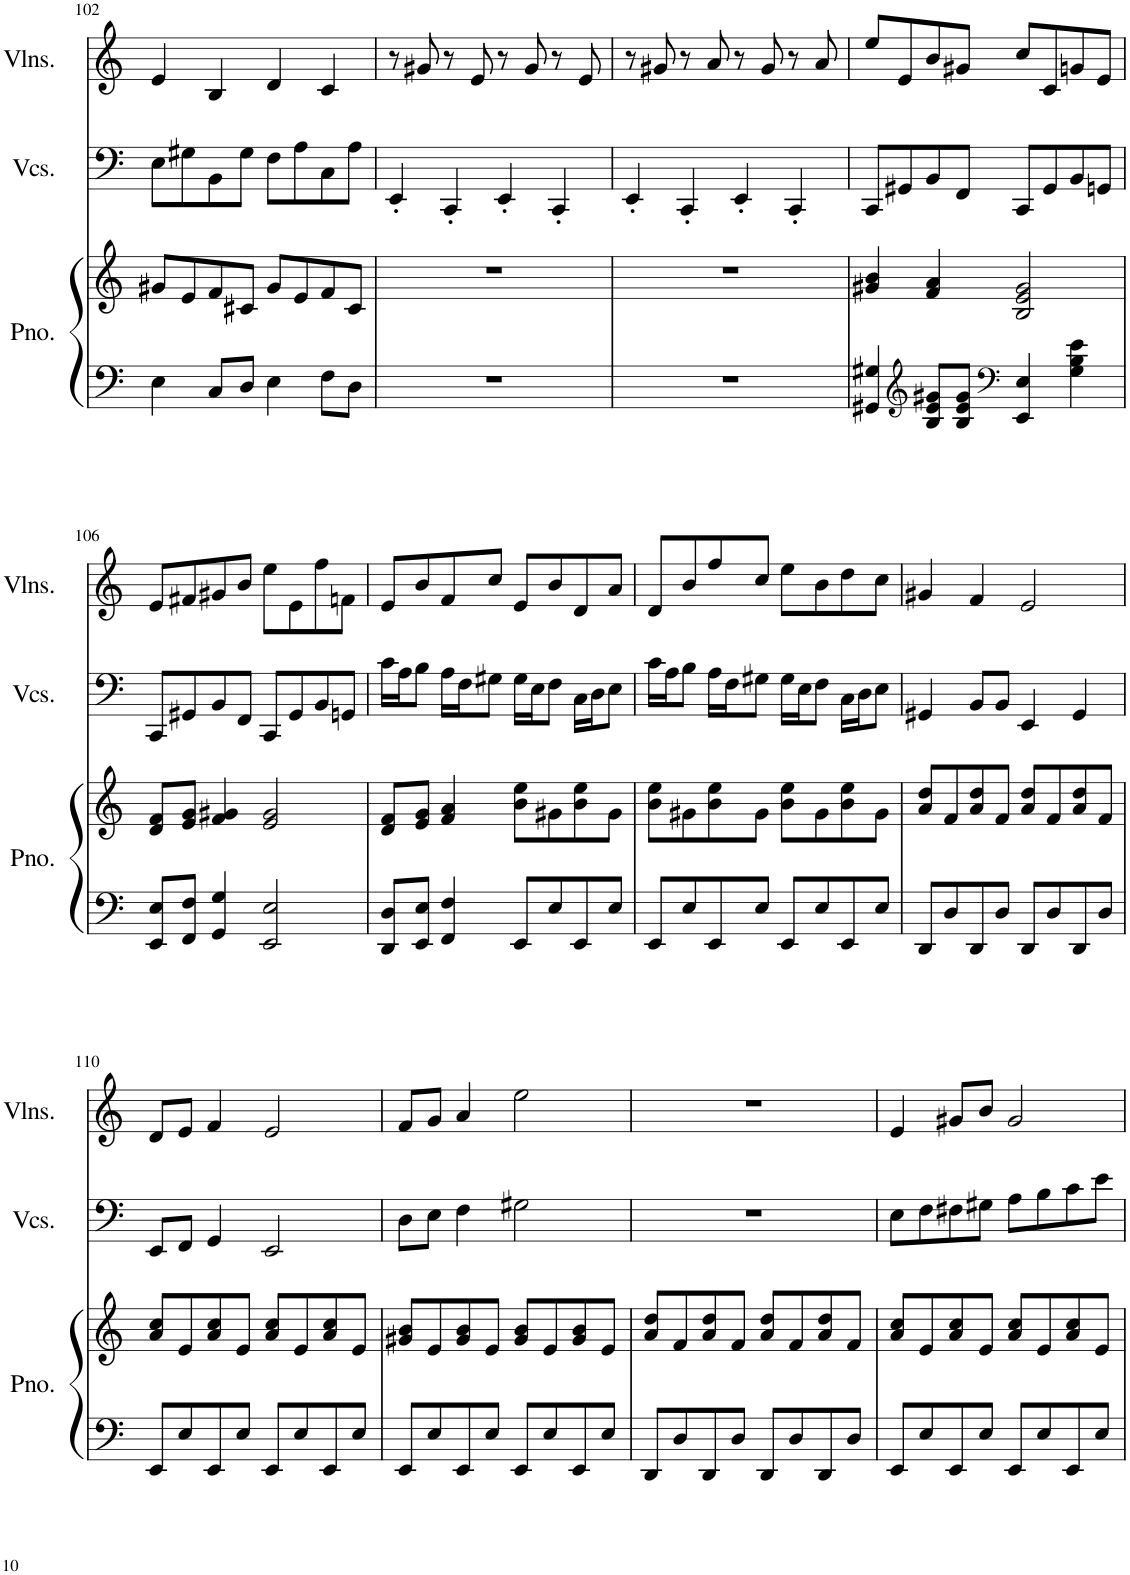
**kern	**kern	**kern	**kern
*part3	*part3	*part2	*part1
*staff4	*staff3	*staff2	*staff1
*I"Piano	*	*I"Violoncellos	*I"Violins
*I'Pno.	*	*I'Vcs.	*I'Vlns.
!!LO:PB:g=z
*clefF4	*clefG2	*clefF4	*clefG2
*k[]	*k[]	*k[]	*k[]
*M4/4	*M4/4	*M4/4	*M4/4
=102	=102	=102	=102
4E\	8g#X/L	8E\L	4e/
.	8e/	8G#X\	.
8C/L	8f/	8BB\	4B/
8D/J	8c#X/J	8G#\J	.
4E\	8g#/L	8F\L	4d/
.	8e/	8A\	.
8F\L	8f/	8C\	4c/
8D\J	8c#/J	8A\J	.
=103	=103	=103	=103
1r	1r	4EE'/	8r
.	.	.	8g#X/
.	.	4CC'/	8r
.	.	.	8e/
.	.	4EE'/	8r
.	.	.	8g#/
.	.	4CC'/	8r
.	.	.	8e/
=104	=104	=104	=104
1r	1r	4EE'/	8r
.	.	.	8g#X/
.	.	4CC'/	8r
.	.	.	8a/
.	.	4EE'/	8r
.	.	.	8g#/
.	.	4CC'/	8r
.	.	.	8a/
=105	=105	=105	=105
4GG#X/ 4G#X/	4g#X/ 4b/	8CC/L	8ee/L
.	.	8GG#X/	8e/
*clefG2	*	*	*
8B/ 8e/ 8g#X/L	4f/ 4a/	8BB/	8b/
8B/ 8e/ 8g#/J	.	8FF/J	8g#X/J
*clefF4	*	*	*
4EE/ 4E/	2B/ 2e/ 2g#/	8CC/L	8cc/L
.	.	8GG#/	8c/
4G#\ 4B\ 4e\	.	8BB/	8gn/
.	.	8GGn/J	8e/J
!!LO:LB:g=z
=106	=106	=106	=106
8EE/ 8E/L	8d/ 8f/L	8CC/L	8e/L
8FF/ 8F/J	8e/ 8g/J	8GG#X/	8f#X/
4GG/ 4G/	4f/ 4g#X/	8BB/	8g#X/
.	.	8FF/J	8b/J
2EE/ 2E/	2e/ 2g#/	8CC/L	8ee\L
.	.	8GG#/	8e\
.	.	8BB/	8ff\
.	.	8GGn/J	8fn\J
=107	=107	=107	=107
8DD/ 8D/L	8d/ 8f/L	16c\LL	8e/L
.	.	16A\J	.
8EE/ 8E/J	8e/ 8g/J	8B\J	8b/
4FF/ 4F/	4f/ 4a/	16A\LL	8f/
.	.	16F\J	.
.	.	8G#X\J	8cc/J
8EE/L	8b\ 8ee\L	16G#\LL	8e/L
.	.	16E\J	.
8E/	8g#X\	8F\J	8b/
8EE/	8b\ 8ee\	16C\LL	8d/
.	.	16D\J	.
8E/J	8g#\J	8E\J	8a/J
=108	=108	=108	=108
8EE/L	8b\ 8ee\L	16c\LL	8d/L
.	.	16A\J	.
8E/	8g#X\	8B\J	8b/
8EE/	8b\ 8ee\	16A\LL	8ff/
.	.	16F\J	.
8E/J	8g#\J	8G#X\J	8cc/J
8EE/L	8b\ 8ee\L	16G#\LL	8ee\L
.	.	16E\J	.
8E/	8g#\	8F\J	8b\
8EE/	8b\ 8ee\	16C\LL	8dd\
.	.	16D\J	.
8E/J	8g#\J	8E\J	8cc\J
=109	=109	=109	=109
8DD/L	8a/ 8dd/L	4GG#X/	4g#X/
8D/	8f/	.	.
8DD/	8a/ 8dd/	8BB/L	4f/
8D/J	8f/J	8BB/J	.
8DD/L	8a/ 8dd/L	4EE/	2e/
8D/	8f/	.	.
8DD/	8a/ 8dd/	4GG#/	.
8D/J	8f/J	.	.
!!LO:LB:g=z
=110	=110	=110	=110
8EE/L	8a/ 8cc/L	8EE/L	8d/L
8E/	8e/	8FF/J	8e/J
8EE/	8a/ 8cc/	4GG/	4f/
8E/J	8e/J	.	.
8EE/L	8a/ 8cc/L	2EE/	2e/
8E/	8e/	.	.
8EE/	8a/ 8cc/	.	.
8E/J	8e/J	.	.
=111	=111	=111	=111
8EE/L	8g#X/ 8b/L	8D\L	8f/L
8E/	8e/	8E\J	8g/J
8EE/	8g#/ 8b/	4F\	4a/
8E/J	8e/J	.	.
8EE/L	8g#/ 8b/L	2G#X\	2ee\
8E/	8e/	.	.
8EE/	8g#/ 8b/	.	.
8E/J	8e/J	.	.
=112	=112	=112	=112
8DD/L	8a/ 8dd/L	1r	1r
8D/	8f/	.	.
8DD/	8a/ 8dd/	.	.
8D/J	8f/J	.	.
8DD/L	8a/ 8dd/L	.	.
8D/	8f/	.	.
8DD/	8a/ 8dd/	.	.
8D/J	8f/J	.	.
=113	=113	=113	=113
8EE/L	8a/ 8cc/L	8E\L	4e/
8E/	8e/	8F\	.
8EE/	8a/ 8cc/	8F#X\	8g#X/L
8E/J	8e/J	8G#X\J	8b/J
8EE/L	8a/ 8cc/L	8A\L	2g#/
8E/	8e/	8B\	.
8EE/	8a/ 8cc/	8c\	.
8E/J	8e/J	8e\J	.
=	=	=	=
*-	*-	*-	*-
